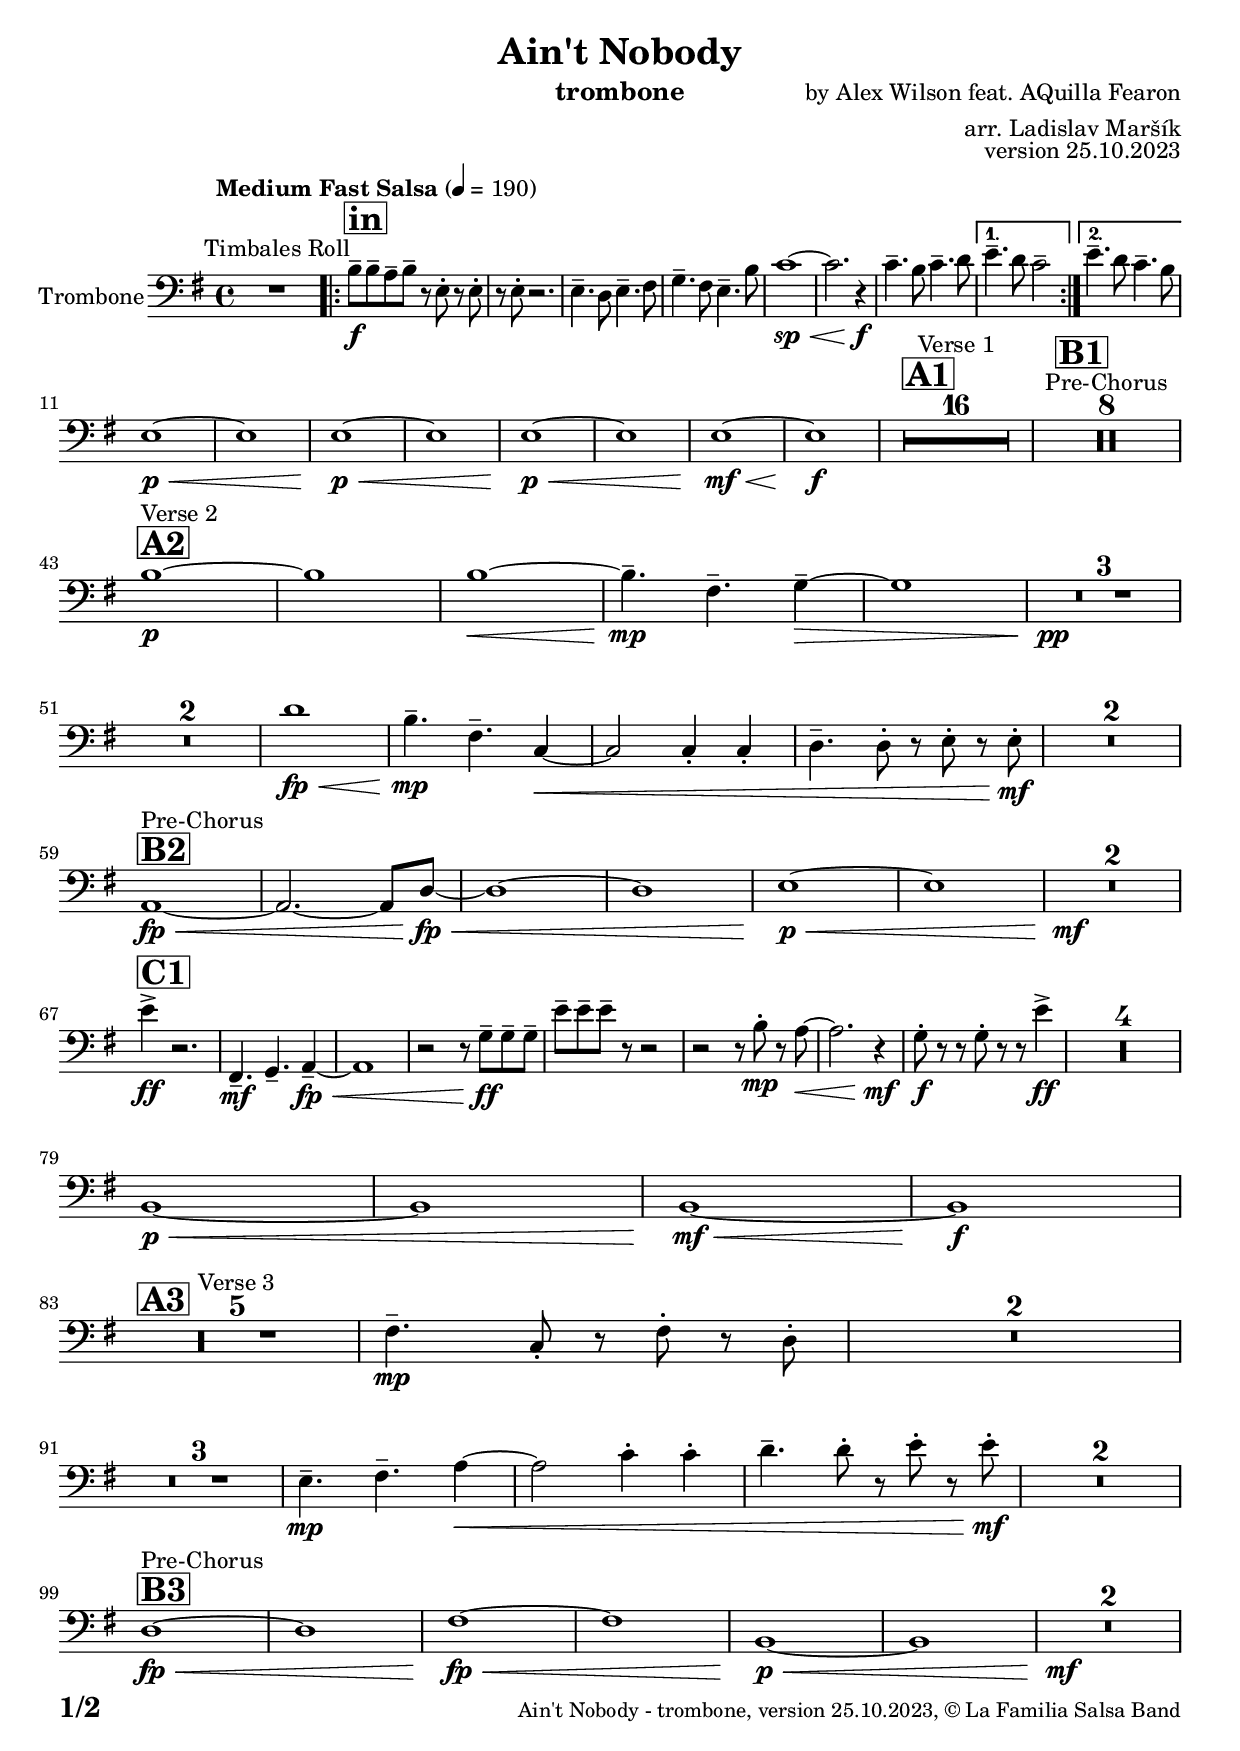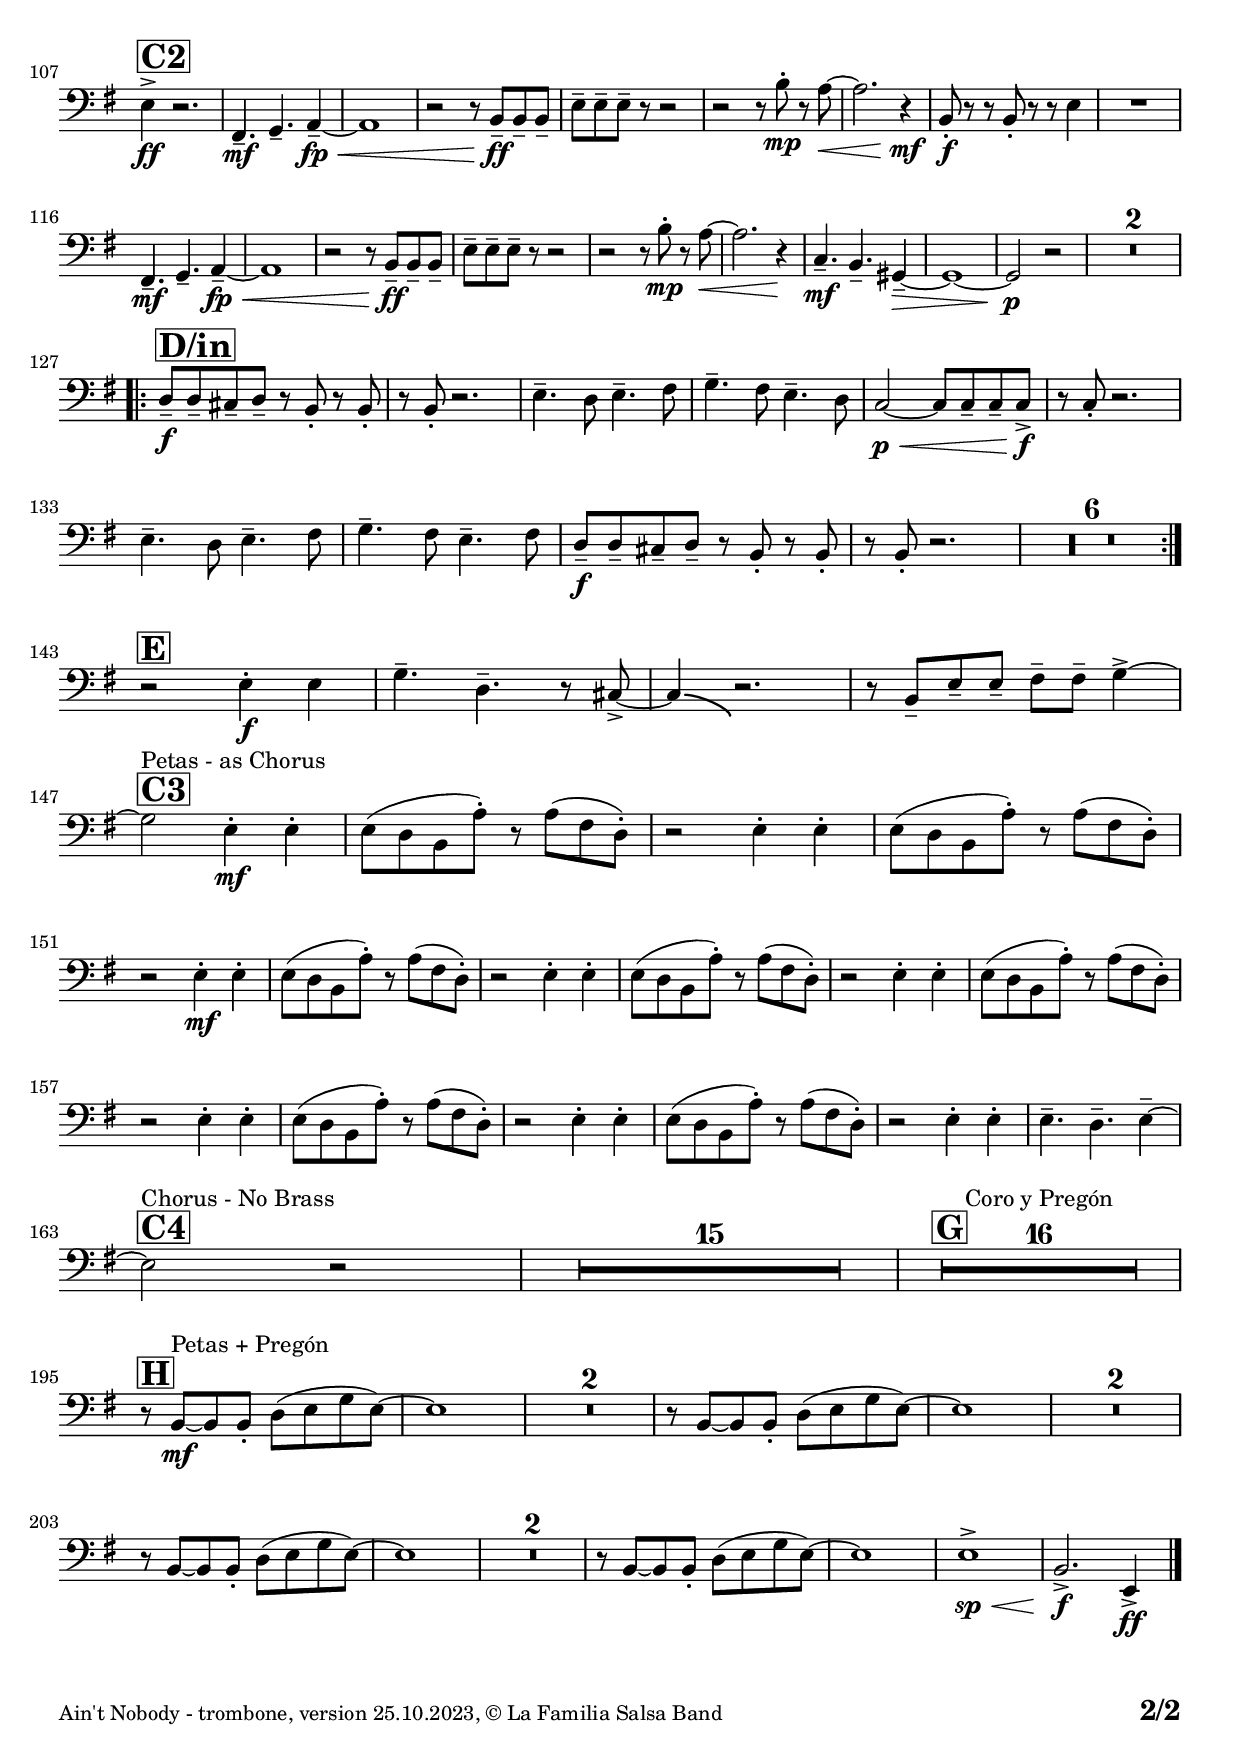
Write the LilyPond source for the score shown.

\version "2.24.0"

% Sheet revision 2022_09


\header {
  title = "Ain't Nobody"
  instrument = "trombone"
  composer = "by Alex Wilson feat. AQuilla Fearon"
  arranger = "arr. Ladislav Maršík"
  opus = "version 25.10.2023"
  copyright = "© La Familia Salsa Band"
}

inst =
#(define-music-function
  (string)
  (string?)
  #{ <>^\markup \abs-fontsize #16 \bold \box #string #})

makePercent = #(define-music-function (note) (ly:music?)
                 (make-music 'PercentEvent 'length (ly:music-length note)))

#(define (test-stencil grob text)
   (let* ((orig (ly:grob-original grob))
          (siblings (ly:spanner-broken-into orig)) ; have we been split?
          (refp (ly:grob-system grob))
          (left-bound (ly:spanner-bound grob LEFT))
          (right-bound (ly:spanner-bound grob RIGHT))
          (elts-L (ly:grob-array->list (ly:grob-object left-bound 'elements)))
          (elts-R (ly:grob-array->list (ly:grob-object right-bound 'elements)))
          (break-alignment-L
           (filter
            (lambda (elt) (grob::has-interface elt 'break-alignment-interface))
            elts-L))
          (break-alignment-R
           (filter
            (lambda (elt) (grob::has-interface elt 'break-alignment-interface))
            elts-R))
          (break-alignment-L-ext (ly:grob-extent (car break-alignment-L) refp X))
          (break-alignment-R-ext (ly:grob-extent (car break-alignment-R) refp X))
          (num
           (markup text))
          (num
           (if (or (null? siblings)
                   (eq? grob (car siblings)))
               num
               (make-parenthesize-markup num)))
          (num (grob-interpret-markup grob num))
          (num-stil-ext-X (ly:stencil-extent num X))
          (num-stil-ext-Y (ly:stencil-extent num Y))
          (num (ly:stencil-aligned-to num X CENTER))
          (num
           (ly:stencil-translate-axis
            num
            (+ (interval-length break-alignment-L-ext)
               (* 0.5
                  (- (car break-alignment-R-ext)
                     (cdr break-alignment-L-ext))))
            X))
          (bracket-L
           (markup
            #:path
            0.1 ; line-thickness
            `((moveto 0.5 ,(* 0.5 (interval-length num-stil-ext-Y)))
              (lineto ,(* 0.5
                          (- (car break-alignment-R-ext)
                             (cdr break-alignment-L-ext)
                             (interval-length num-stil-ext-X)))
                      ,(* 0.5 (interval-length num-stil-ext-Y)))
              (closepath)
              (rlineto 0.0
                       ,(if (or (null? siblings) (eq? grob (car siblings)))
                            -1.0 0.0)))))
          (bracket-R
           (markup
            #:path
            0.1
            `((moveto ,(* 0.5
                          (- (car break-alignment-R-ext)
                             (cdr break-alignment-L-ext)
                             (interval-length num-stil-ext-X)))
                      ,(* 0.5 (interval-length num-stil-ext-Y)))
              (lineto 0.5
                      ,(* 0.5 (interval-length num-stil-ext-Y)))
              (closepath)
              (rlineto 0.0
                       ,(if (or (null? siblings) (eq? grob (last siblings)))
                            -1.0 0.0)))))
          (bracket-L (grob-interpret-markup grob bracket-L))
          (bracket-R (grob-interpret-markup grob bracket-R))
          (num (ly:stencil-combine-at-edge num X LEFT bracket-L 0.4))
          (num (ly:stencil-combine-at-edge num X RIGHT bracket-R 0.4)))
     num))

#(define-public (Measure_attached_spanner_engraver context)
   (let ((span '())
         (finished '())
         (event-start '())
         (event-stop '()))
     (make-engraver
      (listeners ((measure-counter-event engraver event)
                  (if (= START (ly:event-property event 'span-direction))
                      (set! event-start event)
                      (set! event-stop event))))
      ((process-music trans)
       (if (ly:stream-event? event-stop)
           (if (null? span)
               (ly:warning "You're trying to end a measure-attached spanner but you haven't started one.")
               (begin (set! finished span)
                 (ly:engraver-announce-end-grob trans finished event-start)
                 (set! span '())
                 (set! event-stop '()))))
       (if (ly:stream-event? event-start)
           (begin (set! span (ly:engraver-make-grob trans 'MeasureCounter event-start))
             (set! event-start '()))))
      ((stop-translation-timestep trans)
       (if (and (ly:spanner? span)
                (null? (ly:spanner-bound span LEFT))
                (moment<=? (ly:context-property context 'measurePosition) ZERO-MOMENT))
           (ly:spanner-set-bound! span LEFT
                                  (ly:context-property context 'currentCommandColumn)))
       (if (and (ly:spanner? finished)
                (moment<=? (ly:context-property context 'measurePosition) ZERO-MOMENT))
           (begin
            (if (null? (ly:spanner-bound finished RIGHT))
                (ly:spanner-set-bound! finished RIGHT
                                       (ly:context-property context 'currentCommandColumn)))
            (set! finished '())
            (set! event-start '())
            (set! event-stop '()))))
      ((finalize trans)
       (if (ly:spanner? finished)
           (begin
            (if (null? (ly:spanner-bound finished RIGHT))
                (set! (ly:spanner-bound finished RIGHT)
                      (ly:context-property context 'currentCommandColumn)))
            (set! finished '())))
       (if (ly:spanner? span)
           (begin
            (ly:warning "I think there's a dangling measure-attached spanner :-(")
            (ly:grob-suicide! span)
            (set! span '())))))))

\layout {
  \context {
    \Staff
    \consists #Measure_attached_spanner_engraver
    \override MeasureCounter.font-encoding = #'latin1
    \override MeasureCounter.font-size = 0
    \override MeasureCounter.outside-staff-padding = 2
    \override MeasureCounter.outside-staff-horizontal-padding = #0
  }
}

repeatBracket = #(define-music-function
                  (parser location N note)
                  (number? ly:music?)
                  #{
                    \override Staff.MeasureCounter.stencil =
                    #(lambda (grob) (test-stencil grob #{ #(string-append(number->string N) "x") #} ))
                    \startMeasureCount
                    \repeat volta #N { $note }
                    \stopMeasureCount
                  #}
                  )

Trombone = \new Voice
\relative \relative c' {
  \set Staff.instrumentName = \markup {
    \center-align { "Trombone" }
  }
  \set Staff.midiInstrument = "trombone"
  \set Staff.midiMaximumVolume = #1.0

  \clef bass
  \key e \minor
  \time 4/4
  \tempo "Medium Fast Salsa" 4 = 190
   
  R1 ^\markup { "Timbales Roll" }
  
  \inst "in"
  
  \repeat volta 2 { 
    b8 \f -- b -- a -- b --  r e, -. r e -. |
    r e -. r2. |
    e4. -- d8 e4. -- fis8  |
    g4. -- fis8 e4. -- b'8 |
    c1 \sp \< ~ |
    c2. r4 \f \! |
    c4. -- b8 c4. -- d8  |
  }
    \alternative { 
    {
      e4. -- d8 c2 -- |
    } 
    {
      e4. -- d8 c4. -- b8 |
    }
  }
  \break
  e,1 \p \< ~ |
  e1 |
  e1 \p \< ~ |
  e1 |
  e1 \! \p \< ~ |
  e1 |
  e1  \! \mf \< ~ |
  e1 \! \f |
  
  \inst "A1"
  \set Score.skipBars = ##t R1*16 ^\markup { "Verse 1" }
  
  \inst "B1"
  \set Score.skipBars = ##t R1*8 ^\markup { "Pre-Chorus" }
  
  \break
  \inst "A2" 
  b'1 \p ^\markup { "Verse 2" }  ~ |
  b1  |
  b1 \< ~ |
  b4.\mp -- fis4. -- g4 -- ~ \> |
  g1 |
  R1 * 3 \pp \! | \break
  R1 * 2
  d'1 \! \fp \< ||
  b4.\! \mp -- fis4. -- c4 ~ \< |
  c2 c4 -. c4 -. |
  d4. -- d8 -. r e -. r e -. \mf \! |
  R1 * 2
  \break
  \inst "B2"
  a,1 ^\markup { "Pre-Chorus" } \fp \< ~ |
  a2. ~ a8 d  \! \fp \< ~ |
  d1 ~ |
  d1 |
  e1 \p \< ~ |
  e1 |
  R1*2 \! \mf
  \break
  \inst "C1"
  e'4 \accent \ff r2. |
  fis,,4. -- \mf g4. -- a4 -- ~ \fp \< |
  a1 |
  r2 r8 g'8 \ff -- g -- g -- |
  e' -- e -- e -- r8 r2 |
  r2 r8 b -. \mp r a ~ \< |
  a2. r4 \! \mf |
  g8 \f \! -. r r g -. r r e'4 \ff \accent |
  R1*4
  
  \break
  b,1 \p \< ~ |
  b1 |
  b1  \! \mf \< ~ |
  b1 \! \f |
  \break

  \inst "A3"
  R1 * 5 ^\markup { "Verse 3" } 
  fis'4. \mp -- c8 -. r fis -. r  d -. |
  R1 * 2 \break
  R1 * 3
  e4.\! \mp -- fis4. -- a4 ~ \< ||
  a2 c4 -. c -. |
  d4. -- d8 -. r e -. r e -. \mf \! |
  R1 * 2 \break 

  \inst "B3"
  d,1 ^\markup { "Pre-Chorus" } \fp \< ~ |
  d1 |
  fis1 \! \fp \< ~ |
  fis1 |
  b,1 \p \< ~ |
  b1 |
  R1*2 \! \mf \break
  
  \inst "C2"
  e4 \accent \ff r2. |
  fis,4. -- \mf g4. -- a4 -- ~ \fp \< |
  a1 |
  r2 r8 b8 \ff -- b -- b -- |
  e -- e -- e -- r8 r2 |
  r2 r8 b' -. \mp r a ~ \< |
  a2. r4 \! \mf |
  b,8 \f \! -. r r b -. r r e4 |
  R1 | \break
  fis,4. -- \mf g4. -- a4 -- ~ \fp \< |
  a1 |
  r2 r8 b8 \ff -- b -- b -- |
  e -- e -- e -- r8 r2 |
  r2 r8 b' -. \mp r a ~ \< |
  a2. r4 \! |
  c,4. -- \mf b4. -- gis4 -- \> ~ |
  gis1 ~ |
  gis2 \p r2 |
  R1 * 2 \break
  
  \inst "D/in"
  \repeat volta 2 { 
     d'8 \f -- d -- cis -- d --  r b -. r b -. |
    r b -. r2. |
    e4. -- d8 e4. -- fis8  |
    g4. -- fis8 e4. -- d8 |
    c2 \p \< ~ c8 c -- c -- c -> \f |
    r8 c -. r2.  |
    e4. -- d8 e4. -- fis8  |
    g4. -- fis8 e4. -- fis8 |
    d8 \f -- d -- cis -- d --  r b -. r b -. |
    r b -. r2. |
    R1*6 \break
  }
  
  \inst "E"
  r2 e4 \f -. e |
  g4. -- d4. -- r8 cis8 -> ~ |
  cis4 \bendAfter #-4 r2. |
  r8 b -- e -- e -- fis -- fis -- g4 -> ~ | \break
  
  \inst "C3"
  g2 ^\markup { "Petas - as Chorus" } e4 -. \mf e -. |
  e8 ( d b a' -. ) r a ( fis d -. ) |
  r2 e4 -. e -. |
  e8 ( d b a' -. ) r a ( fis d -. ) | \break
  r2 e4 -. \mf e -. |
  e8 ( d b a' -. ) r a ( fis d -. ) |
  r2 e4 -. e -. |
  e8 ( d b a' -. ) r a ( fis d -. ) |
  r2 e4 -. e -. |
  e8 ( d b a' -. ) r a ( fis d -. ) | \break
  r2 e4 -. e -. |
  e8 ( d b a' -. ) r a ( fis d -. ) |
  r2 e4 -. e -. |
  e8 ( d b a' -. ) r a ( fis d -. ) |
  r2 e4 -. e -. |
  e4. -- d4. -- e4 ~ -- | \break 
  \inst "C4"
  e2 ^\markup { "Chorus - No Brass" } r2 |
  R1 * 15 | 
  \inst "G"
  R1 * 16 ^\markup { "Coro y Pregón" }  | \break
  \inst "H"
  r8 b \mf ~ ^\markup { "Petas + Pregón" } b8 b -. d ( e g e ~ ) |
  e1 |
  R1 * 2 |
  r8 b ~ b8 b -. d ( e g e ~ ) |
  e1 |
  R1 * 2 | \break
  r8 b ~ b8 b -. d ( e g e ~ ) |
  e1 |
  R1 * 2 |
  r8 b ~ b8 b -. d ( e g e ~ ) |
  e1 |
  e1 \sp \< -> |
  b2. \f -> e,4 -> \ff |
  
  \label #'lastPage
  \bar "|."  
}


\score {
  \compressMMRests \new Staff \with {
    \consists "Volta_engraver"
  }
  {
    \Trombone
  }
  \layout {
    \context {
      \Score
      \remove "Volta_engraver"
    }
  }
} 

\score {
  \unfoldRepeats {
    \Trombone
  }
  \midi { } 
} 

\paper {
  system-system-spacing =
  #'((basic-distance . 14)
     (minimum-distance . 10)
     (padding . 1)
     (stretchability . 60))
  between-system-padding = #2
  bottom-margin = 5\mm

  print-page-number = ##t
  print-first-page-number = ##t
  oddHeaderMarkup = \markup \fill-line { " " }
  evenHeaderMarkup = \markup \fill-line { " " }
  oddFooterMarkup = \markup {
    \fill-line {
      \bold \fontsize #2
      \concat { \fromproperty #'page:page-number-string "/" \page-ref #'lastPage "0" "?" }

      \fontsize #-1
      \concat { \fromproperty #'header:title " - " \fromproperty #'header:instrument ", " \fromproperty #'header:opus ", " \fromproperty #'header:copyright }
    }
  }
  evenFooterMarkup = \markup {
    \fill-line {
      \fontsize #-1
      \concat { \fromproperty #'header:title " - " \fromproperty #'header:instrument ", " \fromproperty #'header:opus ", " \fromproperty #'header:copyright }

      \bold \fontsize #2
      \concat { \fromproperty #'page:page-number-string "/" \page-ref #'lastPage "0" "?" }
    }
  }
}



